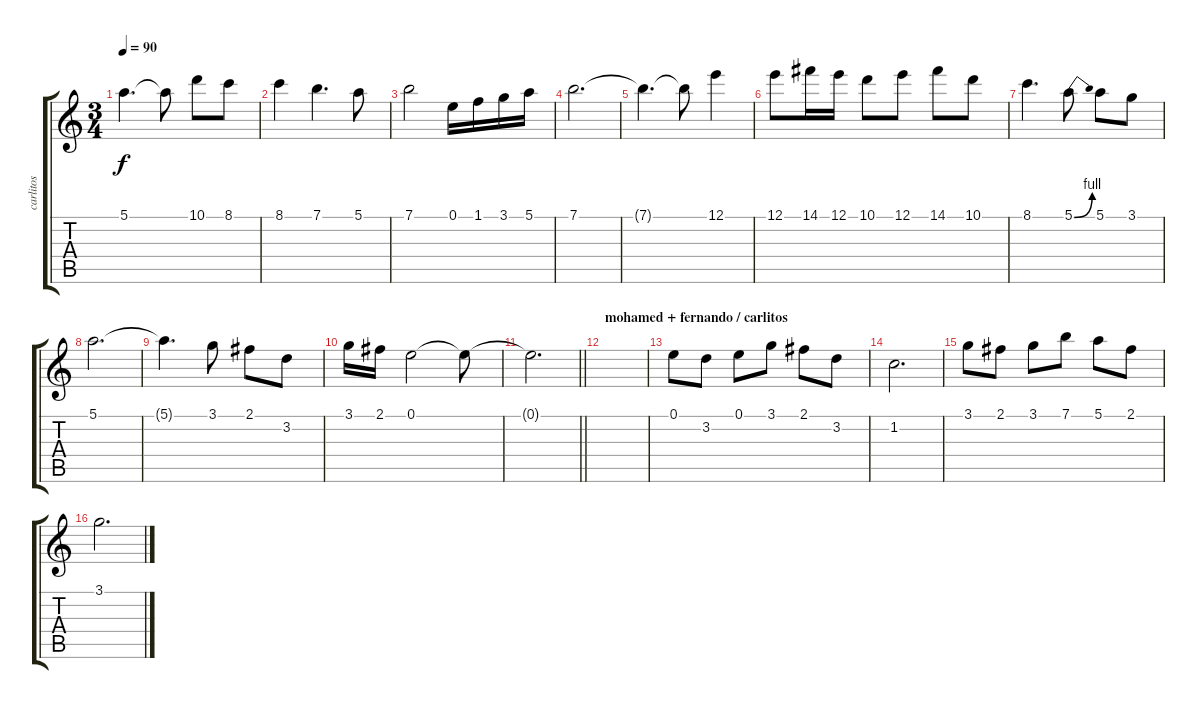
\track ("carlitos" "carlitos") {instrument overdrivenguitar}
\staff {score tabs}
\tuning (E4 B3 G3 D3 A2 E2) {hide}
\ts (3 4)
\tempo 90
\clef g2
\ks c
5.1{t}.4{d dy f} 5.1{t}.8 10.1.8 8.1.8 |
8.1.4 7.1.4{d} 5.1.8 |
7.1.2 0.1.16 1.1.16 3.1.16 5.1.16 |
7.1.2{d} |
7.1{t}.4{d} 7.1{t}.8 12.1.4 |
12.1.8 14.1.16 12.1.16 10.1.8 12.1.8 14.1.8 10.1.8 |
8.1.4{d} 5.1{be (bend 0 0 60 4)}.8 5.1.8 3.1.8 |
5.1.2{d} |
5.1{t}.4{d} 3.1.8 2.1.8 3.2.8 |
3.1.16 2.1.16 0.1.2 0.1{t}.8 |
\barLineRight lightlight
0.1{t}.2{d} |
\section ("" "mohamed + fernando / carlitos")
|
0.1.8 3.2.8 0.1.8 3.1.8 2.1.8 3.2.8 |
1.2.2{d} |
3.1.8 2.1.8 3.1.8 7.1.8 5.1.8 2.1.8 |
3.1.2{d}
